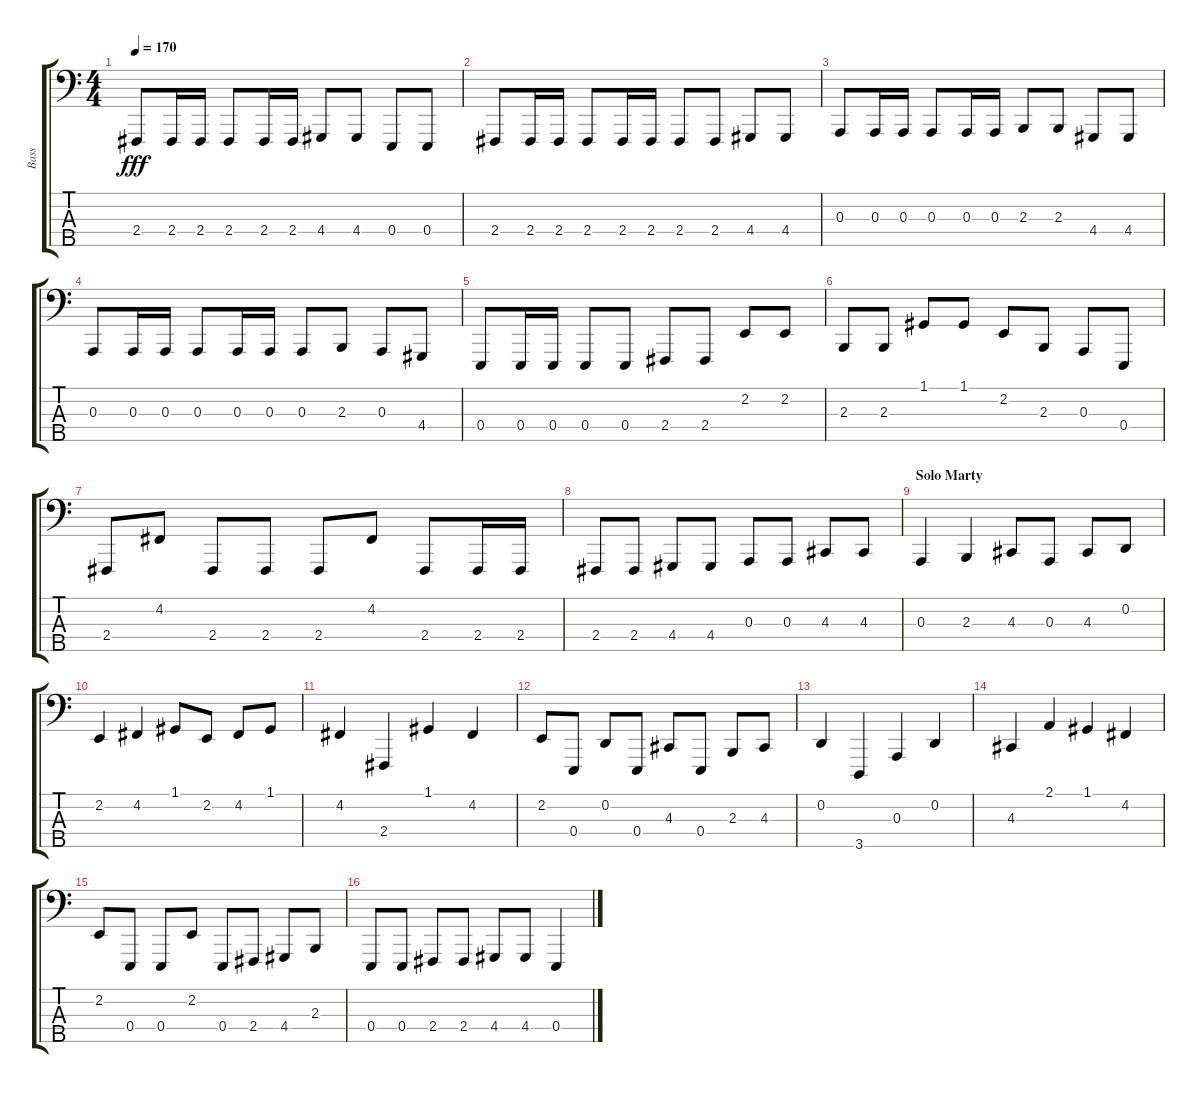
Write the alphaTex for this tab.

\track ("Bass" "Bass") {instrument clavinet}
\staff {score tabs}
\tuning (G2 D2 A1 E1 B0) {hide}
\ts (4 4)
\tempo 170
\clef f4
\ks c
2.4.8{dy fff} 2.4.16 2.4.16 2.4.8 2.4.16 2.4.16 4.4.8 4.4.8 0.4.8 0.4.8 |
2.4.8 2.4.16 2.4.16 2.4.8 2.4.16 2.4.16 2.4.8 2.4.8 4.4.8 4.4.8 |
0.3.8 0.3.16 0.3.16 0.3.8 0.3.16 0.3.16 2.3.8 2.3.8 4.4.8 4.4.8 |
0.3.8 0.3.16 0.3.16 0.3.8 0.3.16 0.3.16 0.3.8 2.3.8 0.3.8 4.4.8 |
0.4.8 0.4.16 0.4.16 0.4.8 0.4.8 2.4.8 2.4.8 2.2.8 2.2.8 |
2.3.8 2.3.8 1.1.8 1.1.8 2.2.8 2.3.8 0.3.8 0.4.8 |
2.4.8 4.2.8 2.4.8 2.4.8 2.4.8 4.2.8 2.4.8 2.4.16 2.4.16 |
2.4.8 2.4.8 4.4.8 4.4.8 0.3.8 0.3.8 4.3.8 4.3.8 |
\section ("" "Solo Marty")
0.3.4 2.3.4 4.3.8 0.3.8 4.3.8 0.2.8 |
2.2.4 4.2.4 1.1.8 2.2.8 4.2.8 1.1.8 |
4.2.4 2.4.4 1.1.4 4.2.4 |
2.2.8 0.4.8 0.2.8 0.4.8 4.3.8 0.4.8 2.3.8 4.3.8 |
0.2.4 3.5.4 0.3.4 0.2.4 |
4.3.4 2.1.4 1.1.4 4.2.4 |
2.2.8 0.4.8 0.4.8 2.2.8 0.4.8 2.4.8 4.4.8 2.3.8 |
0.4.8 0.4.8 2.4.8 2.4.8 4.4.8 4.4.8 0.4.4
